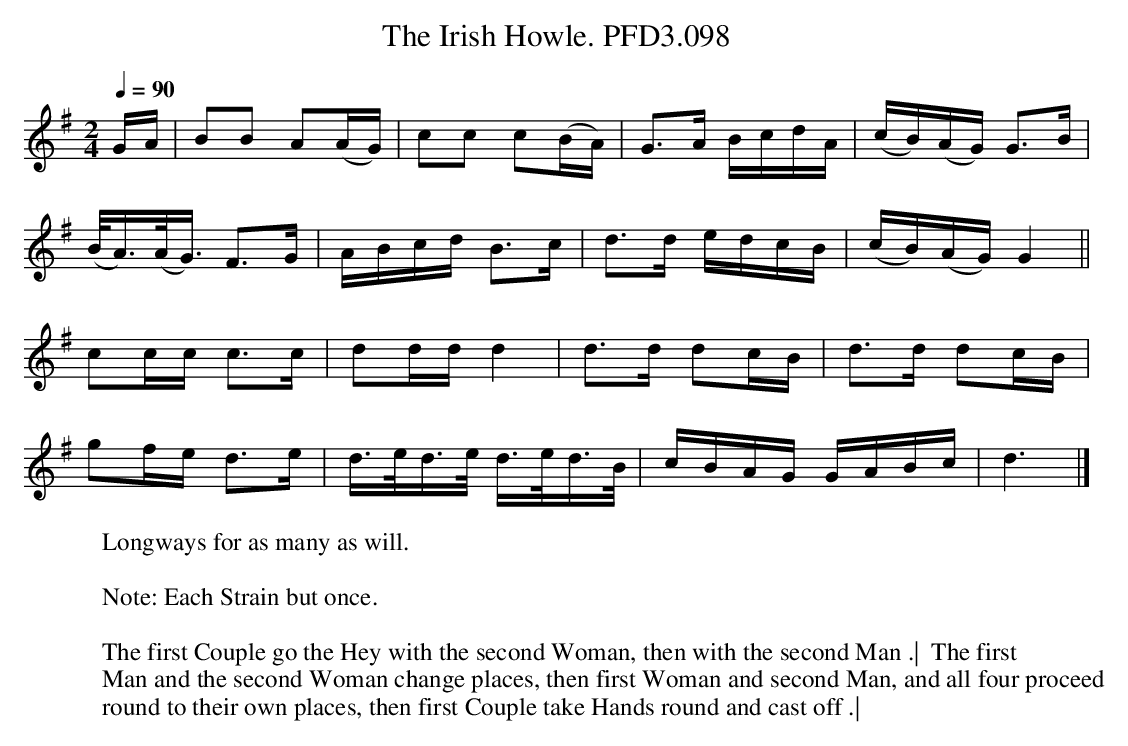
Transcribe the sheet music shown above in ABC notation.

X:1
T:Irish Howle. PFD3.098, The
W:Longways for as many as will.
L:1/16
Q:1/4=90
M:2/4
K:G
GA|B2B2 A2(AG)|c2c2 c2(BA)|G3A BcdA|(cB)(AG) G3B|
(B<A)(A<G) F3G|ABcd B3c|d3d edcB|(cB)(AG) G4||
c2cc c3c|d2dd d4|d3d d2cB|d3d d2cB|
g2fe d3e|d>ed>e d>ed>B|cBAG GABc|d6 |]
W:
W: Note: Each Strain but once.
W:
W: The first Couple go the Hey with the second Woman, then with the second Man .|  The first
W: Man and the second Woman change places, then first Woman and second Man, and all four proceed
W: round to their own places, then first Couple take Hands round and cast off .|
